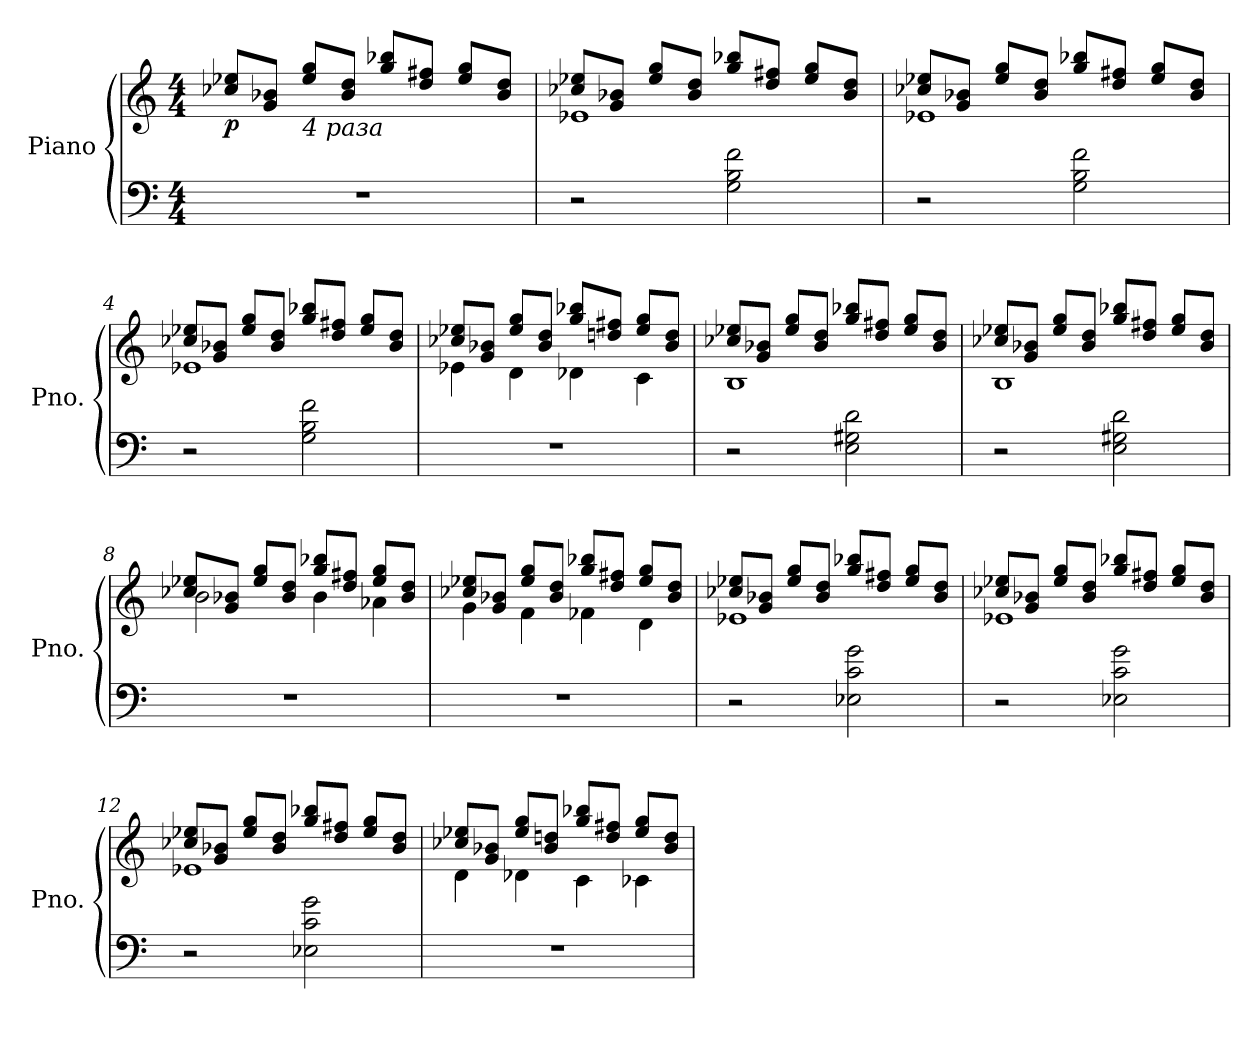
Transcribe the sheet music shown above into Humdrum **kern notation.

**kern	**kern	**dynam
*part1	*part1	*part1
*staff2	*staff1	*staff1/2
*I"Piano	*	*
*I'Pno.	*	*
*clefF4	*clefG2	*
*k[]	*k[]	*
*M4/4	*M4/4	*
=1	=1	=1
!	!	!LO:DY:b
1r	8cc-X/ 8ee-X/L	p
.	8g/ 8b-X/J	.
!	!LO:TX:b:i:t=4 раза	!
.	8ee-/ 8gg/L	.
.	8b-/ 8dd/J	.
.	8gg/ 8bb-X/L	.
.	8dd/ 8ff#X/J	.
.	8ee-/ 8gg/L	.
.	8b-/ 8dd/J	.
=2	=2	=2
*	*^	*
2r	8cc-X/ 8ee-X/L	1e-X	.
.	8g/ 8b-X/J	.	.
.	8ee-/ 8gg/L	.	.
.	8b-/ 8dd/J	.	.
2G\ 2B\ 2f\	8gg/ 8bb-X/L	.	.
.	8dd/ 8ff#X/J	.	.
.	8ee-/ 8gg/L	.	.
.	8b-/ 8dd/J	.	.
=3	=3	=3	=3
2r	8cc-X/ 8ee-X/L	1e-X	.
.	8g/ 8b-X/J	.	.
.	8ee-/ 8gg/L	.	.
.	8b-/ 8dd/J	.	.
2G\ 2B\ 2f\	8gg/ 8bb-X/L	.	.
.	8dd/ 8ff#X/J	.	.
.	8ee-/ 8gg/L	.	.
.	8b-/ 8dd/J	.	.
=4	=4	=4	=4
2r	8cc-X/ 8ee-X/L	1e-X	.
.	8g/ 8b-X/J	.	.
.	8ee-/ 8gg/L	.	.
.	8b-/ 8dd/J	.	.
2G\ 2B\ 2f\	8gg/ 8bb-X/L	.	.
.	8dd/ 8ff#X/J	.	.
.	8ee-/ 8gg/L	.	.
.	8b-/ 8dd/J	.	.
!!LO:LB:g=z	!!
=5	=5	=5	=5
1r	8cc-X/ 8ee-X/L	4e-X\	.
.	8g/ 8b-X/J	.	.
.	8ee-/ 8gg/L	4d\	.
.	8b-/ 8dd/J	.	.
.	8gg/ 8bb-X/L	4d-X\	.
.	8ddn/ 8ff#X/J	.	.
.	8ee-/ 8gg/L	4c\	.
.	8b-/ 8dd/J	.	.
=6	=6	=6	=6
2r	8cc-X/ 8ee-X/L	1B	.
.	8g/ 8b-X/J	.	.
.	8ee-/ 8gg/L	.	.
.	8b-/ 8dd/J	.	.
2E\ 2G#X\ 2d\	8gg/ 8bb-X/L	.	.
.	8dd/ 8ff#X/J	.	.
.	8ee-/ 8gg/L	.	.
.	8b-/ 8dd/J	.	.
=7	=7	=7	=7
2r	8cc-X/ 8ee-X/L	1B	.
.	8g/ 8b-X/J	.	.
.	8ee-/ 8gg/L	.	.
.	8b-/ 8dd/J	.	.
2E\ 2G#X\ 2d\	8gg/ 8bb-X/L	.	.
.	8dd/ 8ff#X/J	.	.
.	8ee-/ 8gg/L	.	.
.	8b-/ 8dd/J	.	.
!!LO:LB:g=z	!!
=8	=8	=8	=8
1r	8cc-X/ 8ee-X/L	2b\	.
.	8g/ 8b-X/J	.	.
.	8ee-/ 8gg/L	.	.
.	8b-/ 8dd/J	.	.
.	8gg/ 8bb-X/L	4b-\	.
.	8dd/ 8ff#X/J	.	.
.	8ee-/ 8gg/L	4a-X\	.
.	8b-/ 8dd/J	.	.
=9	=9	=9	=9
1r	8cc-X/ 8ee-X/L	4g\	.
.	8g/ 8b-X/J	.	.
.	8ee-/ 8gg/L	4f\	.
.	8b-/ 8dd/J	.	.
.	8gg/ 8bb-X/L	4f-X\	.
.	8dd/ 8ff#X/J	.	.
.	8ee-/ 8gg/L	4d\	.
.	8b-/ 8dd/J	.	.
=10	=10	=10	=10
2r	8cc-X/ 8ee-X/L	1e-X	.
.	8g/ 8b-X/J	.	.
.	8ee-/ 8gg/L	.	.
.	8b-/ 8dd/J	.	.
2E-X\ 2c\ 2g\	8gg/ 8bb-X/L	.	.
.	8dd/ 8ff#X/J	.	.
.	8ee-/ 8gg/L	.	.
.	8b-/ 8dd/J	.	.
=11	=11	=11	=11
2r	8cc-X/ 8ee-X/L	1e-X	.
.	8g/ 8b-X/J	.	.
.	8ee-/ 8gg/L	.	.
.	8b-/ 8dd/J	.	.
2E-X\ 2c\ 2g\	8gg/ 8bb-X/L	.	.
.	8dd/ 8ff#X/J	.	.
.	8ee-/ 8gg/L	.	.
.	8b-/ 8dd/J	.	.
!!LO:LB:g=z	!!
=12	=12	=12	=12
2r	8cc-X/ 8ee-X/L	1e-X	.
.	8g/ 8b-X/J	.	.
.	8ee-/ 8gg/L	.	.
.	8b-/ 8dd/J	.	.
2E-X\ 2c\ 2g\	8gg/ 8bb-X/L	.	.
.	8dd/ 8ff#X/J	.	.
.	8ee-/ 8gg/L	.	.
.	8b-/ 8dd/J	.	.
=13	=13	=13	=13
1r	8cc-X/ 8ee-X/L	4d\	.
.	8g/ 8b-X/J	.	.
.	8ee-/ 8gg/L	4d-X\	.
.	8b-/ 8ddn/J	.	.
.	8gg/ 8bb-X/L	4c\	.
.	8dd/ 8ff#X/J	.	.
.	8ee-/ 8gg/L	4c-X\	.
.	8b-/ 8dd/J	.	.
*	*v	*v	*
=	=	=
*-	*-	*-
